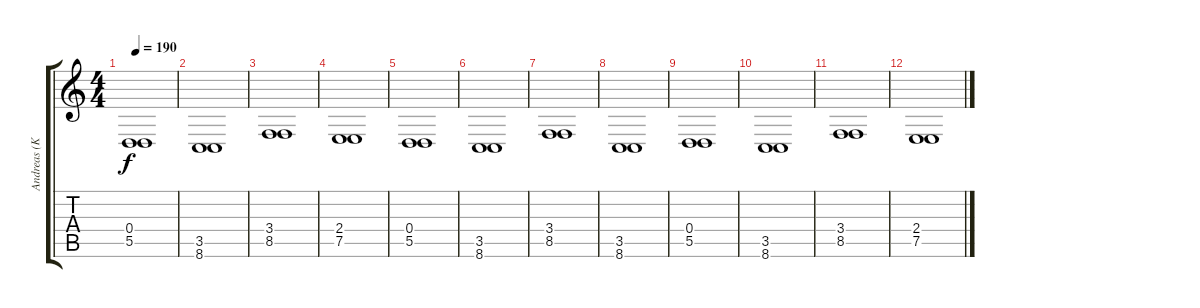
\track ("Andreas (Keyboard)" "Andreas (K") {instrument tremolostrings}
\staff {score tabs}
\tuning (E4 B3 G3 D3 A2 E2) {hide}
\ts (4 4)
\tempo 190
\clef g2
\ks c
(0.4 5.5).1{dy f} |
(3.5 8.6).1 |
(3.4 8.5).1 |
(2.4 7.5).1 |
(0.4 5.5).1 |
(3.5 8.6).1 |
(3.4 8.5).1 |
(3.5 8.6).1 |
(0.4 5.5).1 |
(3.5 8.6).1 |
(3.4 8.5).1 |
(2.4 7.5).1
